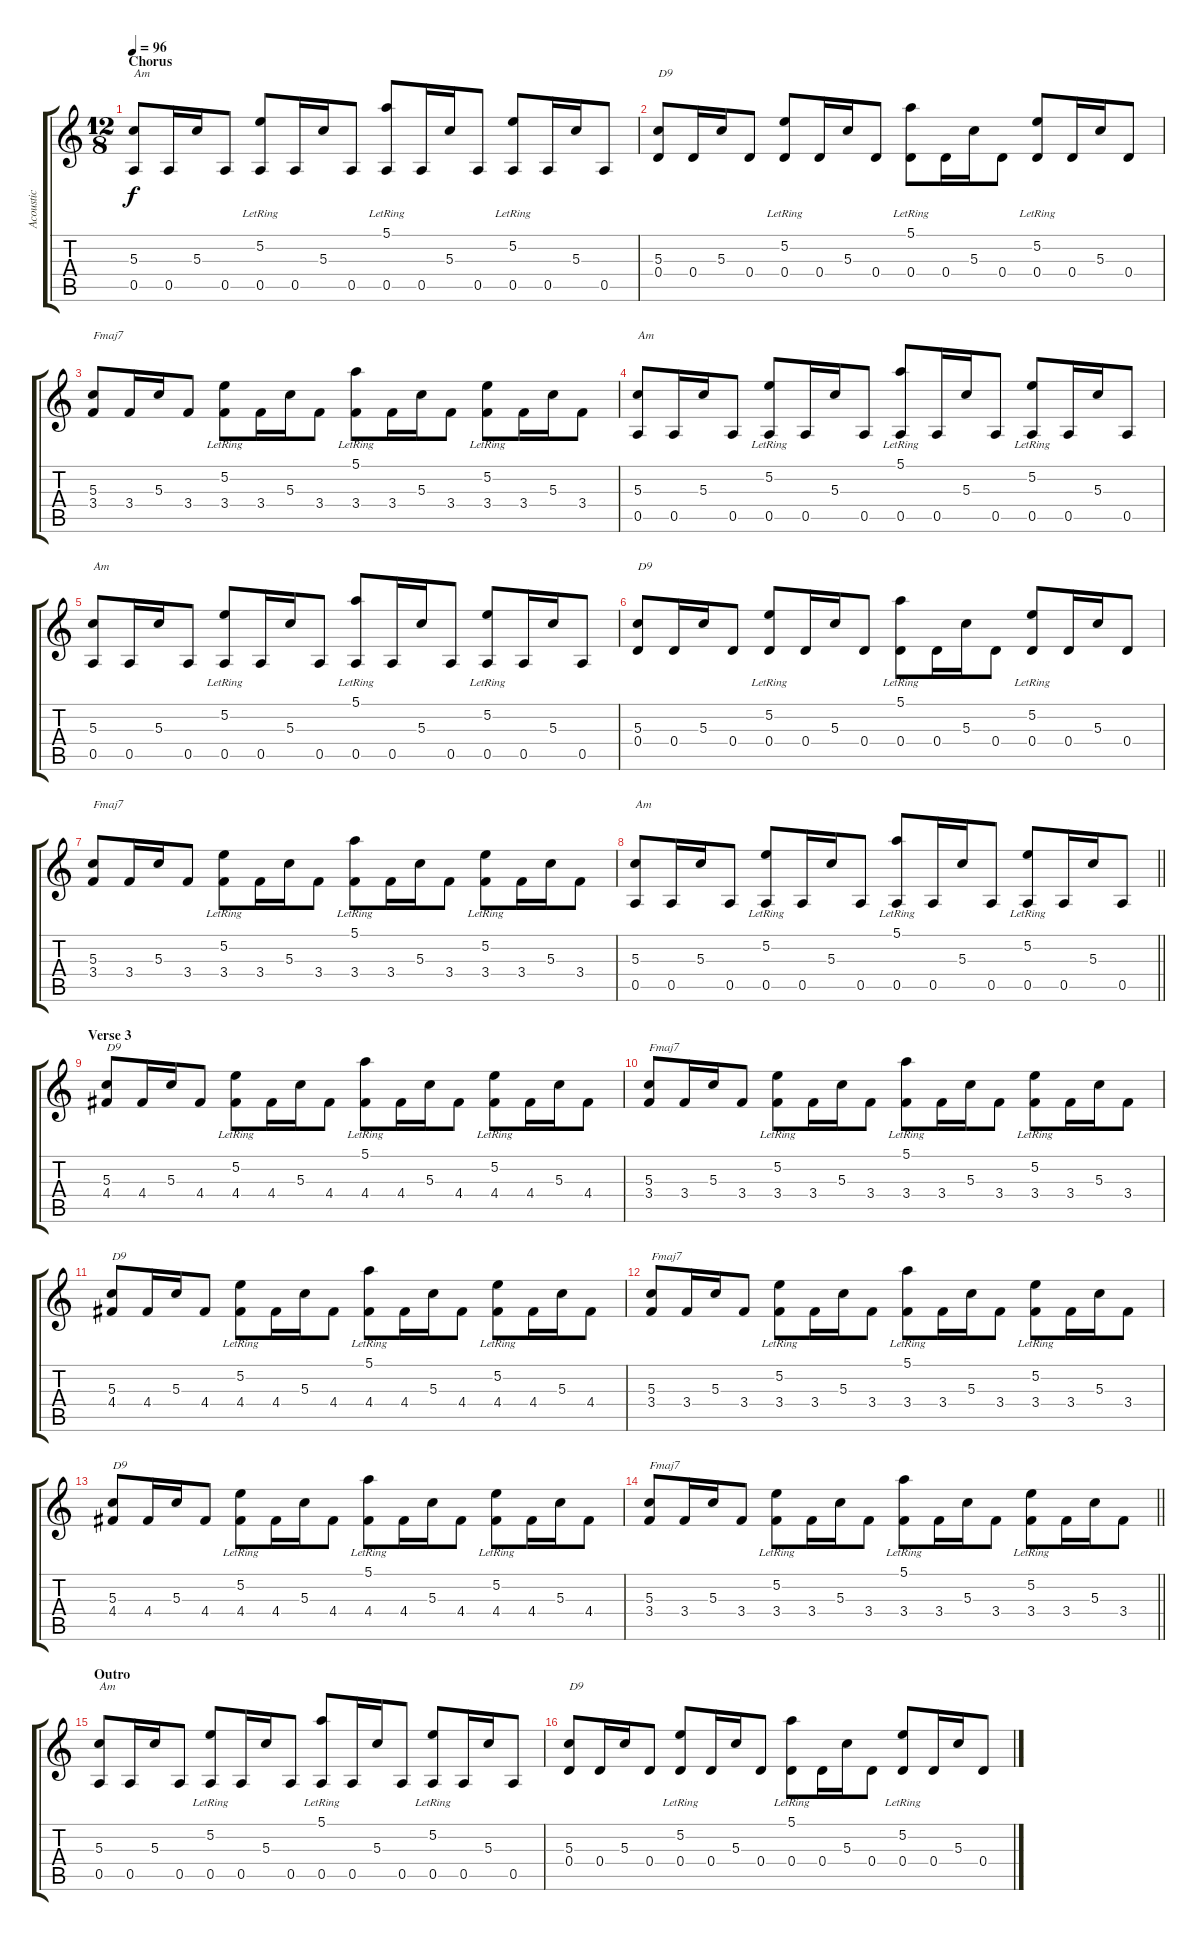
\track ("Acoustic" "Acoustic") {instrument acousticguitarsteel}
\staff {score tabs}
\tuning (E4 B3 G3 D3 A2 E2) {hide}
\ts (12 8)
\section ("" "Chorus")
\tempo 96
\clef g2
\ks c
(5.3 0.5).8{txt "Am" dy f} 0.5.16 5.3.16 0.5.8 (5.2{lr} 0.5).8 0.5.16 5.3.16 0.5.8 (5.1{lr} 0.5).8 0.5.16 5.3.16 0.5.8 (5.2{lr} 0.5).8 0.5.16 5.3.16 0.5.8 |
(5.3 0.4).8{txt "D9"} 0.4.16 5.3.16 0.4.8 (5.2{lr} 0.4).8 0.4.16 5.3.16 0.4.8 (5.1{lr} 0.4).8 0.4.16 5.3.16 0.4.8 (5.2{lr} 0.4).8 0.4.16 5.3.16 0.4.8 |
(5.3 3.4).8{txt "Fmaj7"} 3.4.16 5.3.16 3.4.8 (5.2{lr} 3.4).8 3.4.16 5.3.16 3.4.8 (5.1{lr} 3.4).8 3.4.16 5.3.16 3.4.8 (5.2{lr} 3.4).8 3.4.16 5.3.16 3.4.8 |
(5.3 0.5).8{txt "Am"} 0.5.16 5.3.16 0.5.8 (5.2{lr} 0.5).8 0.5.16 5.3.16 0.5.8 (5.1{lr} 0.5).8 0.5.16 5.3.16 0.5.8 (5.2{lr} 0.5).8 0.5.16 5.3.16 0.5.8 |
(5.3 0.5).8{txt "Am"} 0.5.16 5.3.16 0.5.8 (5.2{lr} 0.5).8 0.5.16 5.3.16 0.5.8 (5.1{lr} 0.5).8 0.5.16 5.3.16 0.5.8 (5.2{lr} 0.5).8 0.5.16 5.3.16 0.5.8 |
(5.3 0.4).8{txt "D9"} 0.4.16 5.3.16 0.4.8 (5.2{lr} 0.4).8 0.4.16 5.3.16 0.4.8 (5.1{lr} 0.4).8 0.4.16 5.3.16 0.4.8 (5.2{lr} 0.4).8 0.4.16 5.3.16 0.4.8 |
(5.3 3.4).8{txt "Fmaj7"} 3.4.16 5.3.16 3.4.8 (5.2{lr} 3.4).8 3.4.16 5.3.16 3.4.8 (5.1{lr} 3.4).8 3.4.16 5.3.16 3.4.8 (5.2{lr} 3.4).8 3.4.16 5.3.16 3.4.8 |
\barLineRight lightlight
(5.3 0.5).8{txt "Am"} 0.5.16 5.3.16 0.5.8 (5.2{lr} 0.5).8 0.5.16 5.3.16 0.5.8 (5.1{lr} 0.5).8 0.5.16 5.3.16 0.5.8 (5.2{lr} 0.5).8 0.5.16 5.3.16 0.5.8 |
\section ("" "Verse 3")
(5.3 4.4).8{txt "D9"} 4.4.16 5.3.16 4.4.8 (5.2{lr} 4.4).8 4.4.16 5.3.16 4.4.8 (5.1{lr} 4.4{lr}).8 4.4.16 5.3.16 4.4.8 (5.2{lr} 4.4).8 4.4.16 5.3.16 4.4.8 |
(5.3 3.4).8{txt "Fmaj7"} 3.4.16 5.3.16 3.4.8 (5.2{lr} 3.4).8 3.4.16 5.3.16 3.4.8 (5.1{lr} 3.4).8 3.4.16 5.3.16 3.4.8 (5.2{lr} 3.4).8 3.4.16 5.3.16 3.4.8 |
(5.3 4.4).8{txt "D9"} 4.4.16 5.3.16 4.4.8 (5.2{lr} 4.4).8 4.4.16 5.3.16 4.4.8 (5.1{lr} 4.4).8 4.4.16 5.3.16 4.4.8 (5.2{lr} 4.4).8 4.4.16 5.3.16 4.4.8 |
(5.3 3.4).8{txt "Fmaj7"} 3.4.16 5.3.16 3.4.8 (5.2{lr} 3.4).8 3.4.16 5.3.16 3.4.8 (5.1{lr} 3.4).8 3.4.16 5.3.16 3.4.8 (5.2{lr} 3.4).8 3.4.16 5.3.16 3.4.8 |
(5.3 4.4).8{txt "D9"} 4.4.16 5.3.16 4.4.8 (5.2{lr} 4.4).8 4.4.16 5.3.16 4.4.8 (5.1{lr} 4.4).8 4.4.16 5.3.16 4.4.8 (5.2{lr} 4.4).8 4.4.16 5.3.16 4.4.8 |
\barLineRight lightlight
(5.3 3.4).8{txt "Fmaj7"} 3.4.16 5.3.16 3.4.8 (5.2{lr} 3.4).8 3.4.16 5.3.16 3.4.8 (5.1{lr} 3.4).8 3.4.16 5.3.16 3.4.8 (5.2{lr} 3.4).8 3.4.16 5.3.16 3.4.8 |
\section ("" "Outro")
(5.3 0.5).8{txt "Am"} 0.5.16 5.3.16 0.5.8 (5.2{lr} 0.5).8 0.5.16 5.3.16 0.5.8 (5.1{lr} 0.5).8 0.5.16 5.3.16 0.5.8 (5.2{lr} 0.5).8 0.5.16 5.3.16 0.5.8 |
(5.3 0.4).8{txt "D9"} 0.4.16 5.3.16 0.4.8 (5.2{lr} 0.4).8 0.4.16 5.3.16 0.4.8 (5.1{lr} 0.4).8 0.4.16 5.3.16 0.4.8 (5.2{lr} 0.4).8 0.4.16 5.3.16 0.4.8
